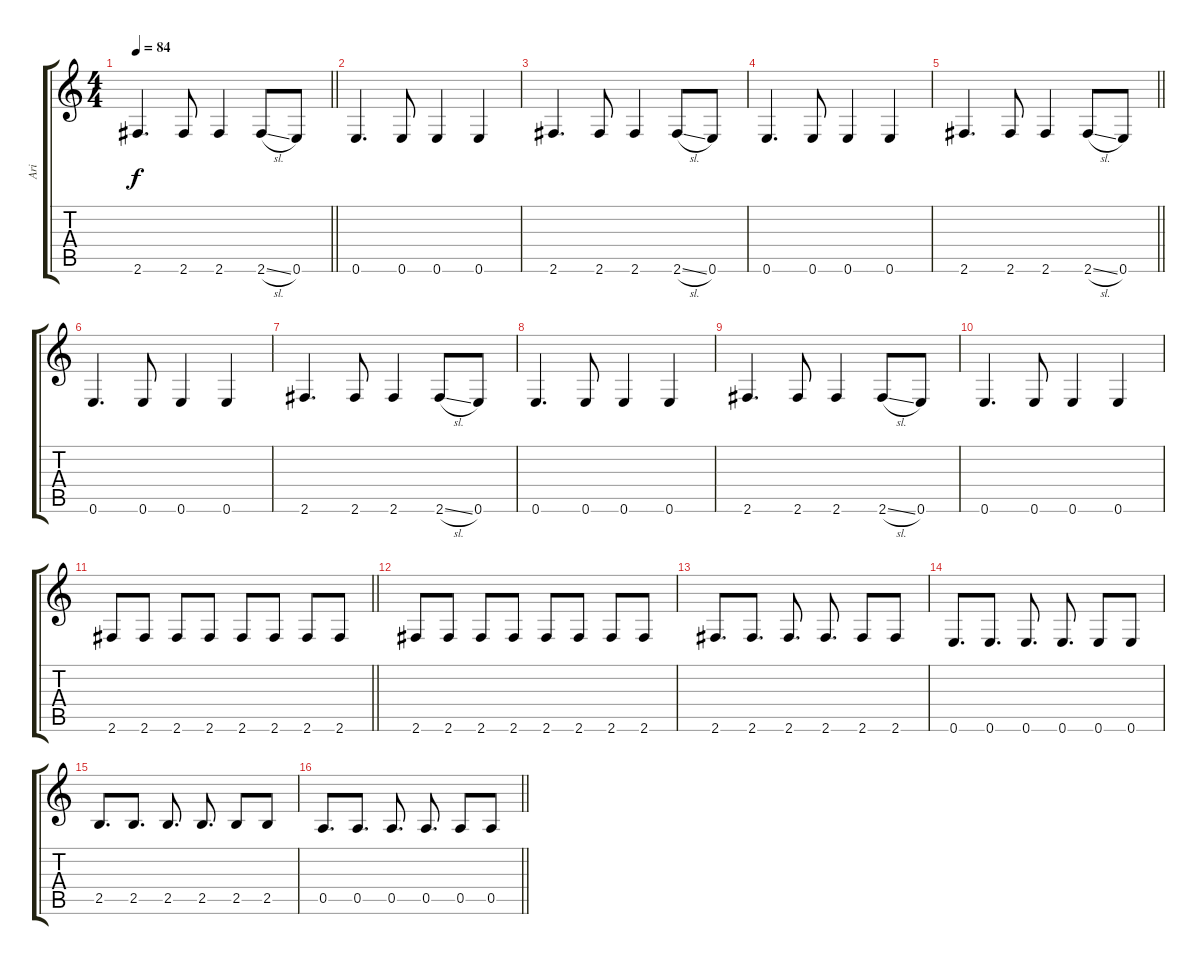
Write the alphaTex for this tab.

\track ("Ari" "Ari") {instrument electricbassfinger}
\staff {score tabs}
\tuning (E4 B3 G3 D3 A2 E2) {hide}
\ts (4 4)
\tempo 84
\clef g2
\barLineRight lightlight
\ks c
2.6.4{d dy f} 2.6.8 2.6.4 2.6{sl}.8 0.6.8 |
0.6.4{d} 0.6.8 0.6.4 0.6.4 |
2.6.4{d} 2.6.8 2.6.4 2.6{sl}.8 0.6.8 |
0.6.4{d} 0.6.8 0.6.4 0.6.4 |
\barLineRight lightlight
2.6.4{d} 2.6.8 2.6.4 2.6{sl}.8 0.6.8 |
0.6.4{d} 0.6.8 0.6.4 0.6.4 |
2.6.4{d} 2.6.8 2.6.4 2.6{sl}.8 0.6.8 |
0.6.4{d} 0.6.8 0.6.4 0.6.4 |
2.6.4{d} 2.6.8 2.6.4 2.6{sl}.8 0.6.8 |
0.6.4{d} 0.6.8 0.6.4 0.6.4 |
\barLineRight lightlight
2.6.8 2.6.8 2.6.8 2.6.8 2.6.8 2.6.8 2.6.8 2.6.8 |
2.6.8 2.6.8 2.6.8 2.6.8 2.6.8 2.6.8 2.6.8 2.6.8 |
2.6.8{d} 2.6.8{d} 2.6.8{d} 2.6.8{d} 2.6.8 2.6.8 |
0.6.8{d} 0.6.8{d} 0.6.8{d} 0.6.8{d} 0.6.8 0.6.8 |
2.5.8{d} 2.5.8{d} 2.5.8{d} 2.5.8{d} 2.5.8 2.5.8 |
\barLineRight lightlight
0.5.8{d} 0.5.8{d} 0.5.8{d} 0.5.8{d} 0.5.8 0.5.8
